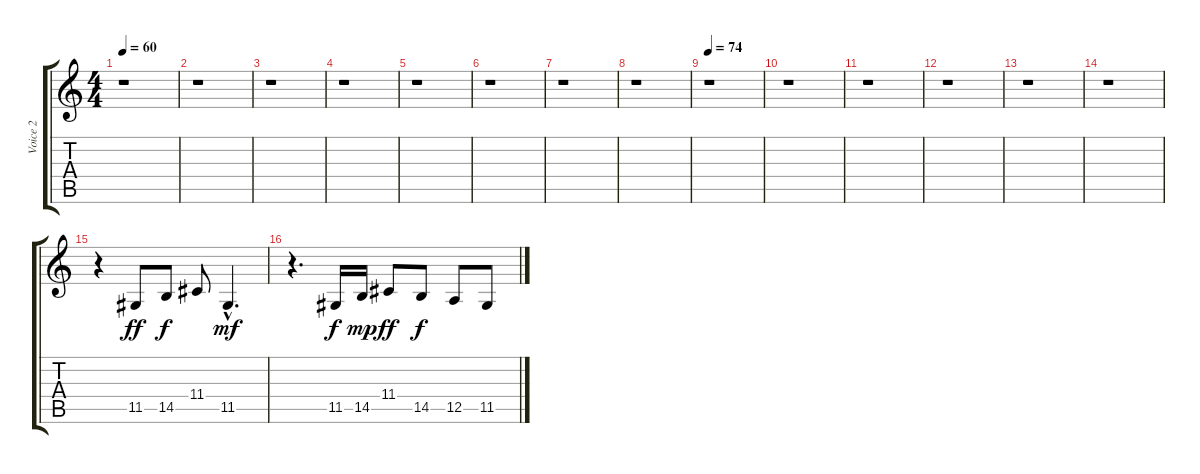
\track ("Voice 2" "Voice 2") {instrument choiraahs}
\staff {score tabs}
\tuning (E4 B3 G3 D3 A2 E2) {hide}
\ts (4 4)
\tempo 60
\clef g2
\ks c
r.1{dy f} |
r.1 |
r.1 |
r.1 |
r.1 |
r.1 |
r.1 |
r.1 |
\tempo 74
r.1 |
r.1 |
r.1 |
r.1 |
r.1 |
r.1 |
r.4 11.5.8{dy ff volume 10 balance 12 instrument synthvoice} 14.5.8{dy f} 11.4.8 11.5{hac}.4{d dy mf} |
r.4{d} 11.5.16{dy f} 14.5.16{dy mp} 11.4.8{dy ff} 14.5.8{dy f} 12.5.8 11.5.8
